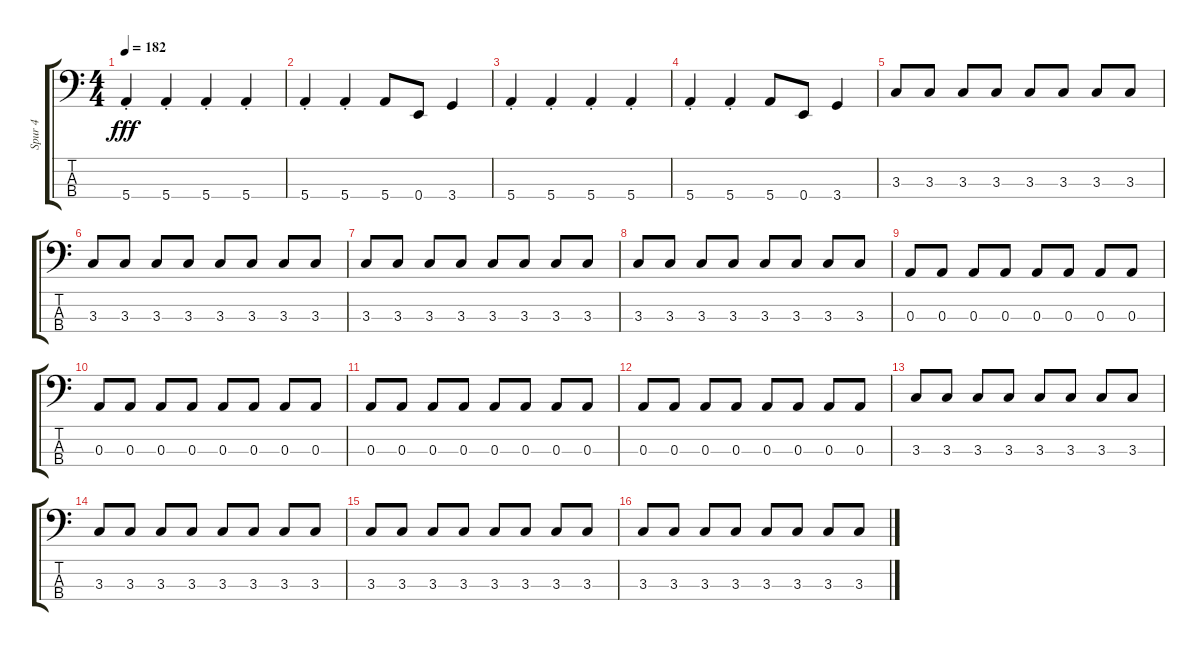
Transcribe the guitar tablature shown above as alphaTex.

\track ("Spur 4" "Spur 4") {instrument electricbasspick}
\staff {score tabs}
\tuning (G2 D2 A1 E1) {hide}
\ts (4 4)
\tempo 182
\clef f4
\ks c
5.4{st}.4{dy fff} 5.4{st}.4 5.4{st}.4 5.4{st}.4 |
5.4{st}.4 5.4{st}.4 5.4.8 0.4.8 3.4.4 |
5.4{st}.4 5.4{st}.4 5.4{st}.4 5.4{st}.4 |
5.4{st}.4 5.4{st}.4 5.4.8 0.4.8 3.4.4 |
3.3.8 3.3.8 3.3.8 3.3.8 3.3.8 3.3.8 3.3.8 3.3.8 |
3.3.8 3.3.8 3.3.8 3.3.8 3.3.8 3.3.8 3.3.8 3.3.8 |
3.3.8 3.3.8 3.3.8 3.3.8 3.3.8 3.3.8 3.3.8 3.3.8 |
3.3.8 3.3.8 3.3.8 3.3.8 3.3.8 3.3.8 3.3.8 3.3.8 |
0.3.8 0.3.8 0.3.8 0.3.8 0.3.8 0.3.8 0.3.8 0.3.8 |
0.3.8 0.3.8 0.3.8 0.3.8 0.3.8 0.3.8 0.3.8 0.3.8 |
0.3.8 0.3.8 0.3.8 0.3.8 0.3.8 0.3.8 0.3.8 0.3.8 |
0.3.8 0.3.8 0.3.8 0.3.8 0.3.8 0.3.8 0.3.8 0.3.8 |
3.3.8 3.3.8 3.3.8 3.3.8 3.3.8 3.3.8 3.3.8 3.3.8 |
3.3.8 3.3.8 3.3.8 3.3.8 3.3.8 3.3.8 3.3.8 3.3.8 |
3.3.8 3.3.8 3.3.8 3.3.8 3.3.8 3.3.8 3.3.8 3.3.8 |
3.3.8 3.3.8 3.3.8 3.3.8 3.3.8 3.3.8 3.3.8 3.3.8
